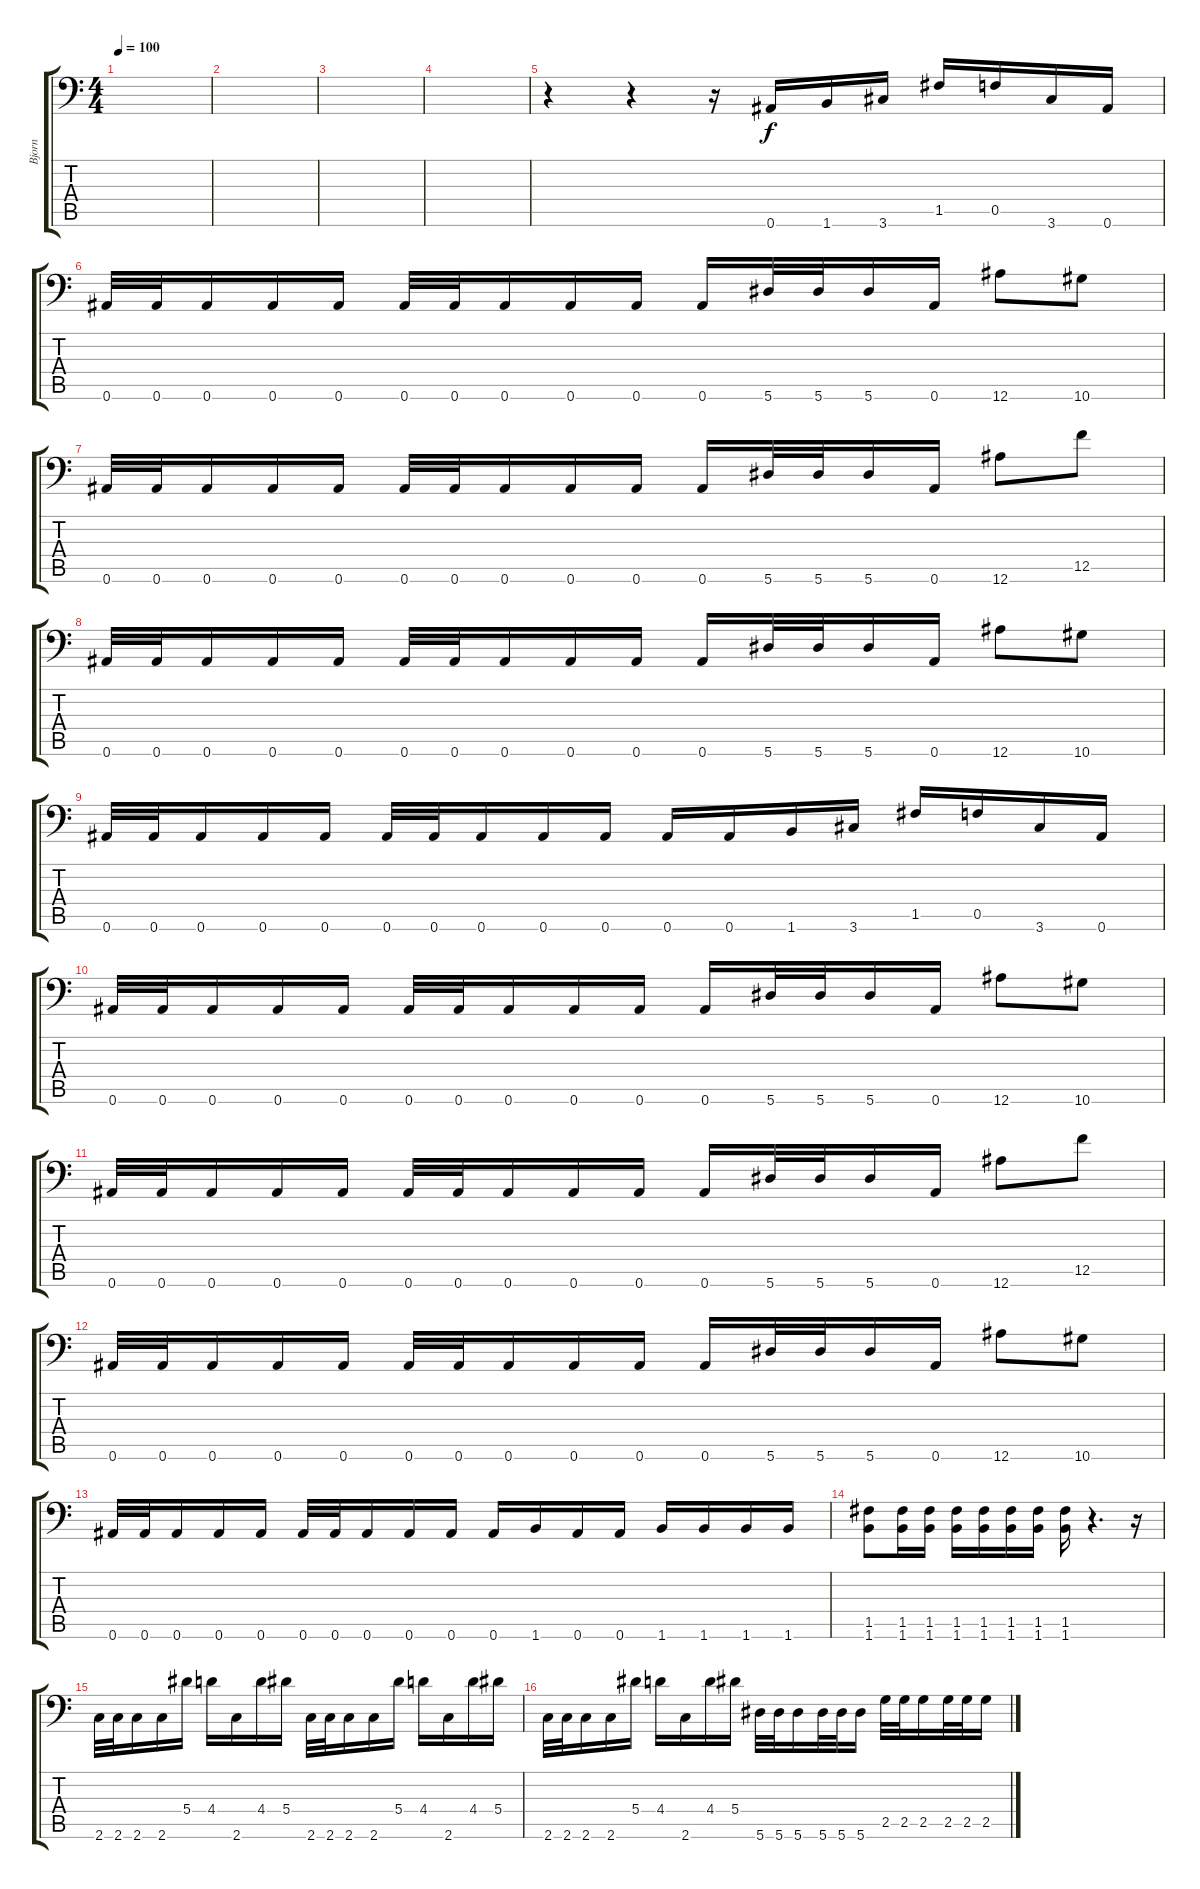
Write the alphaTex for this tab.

\track ("Bjorn" "Bjorn") {instrument distortionguitar}
\staff {score tabs}
\tuning (C4 G3 Eb3 Bb2 F2 Bb1) {hide}
\ts (4 4)
\tempo 100
\clef f4
\ks c
|
|
|
|
r.4 r.4 r.16 0.6.16 1.6.16 3.6.16 1.5.16 0.5.16 3.6.16 0.6.16 |
0.6.32 0.6.32 0.6.16 0.6.16 0.6.16 0.6.32 0.6.32 0.6.16 0.6.16 0.6.16 0.6.16 5.6.32 5.6.32 5.6.16 0.6.16 12.6.8 10.6.8 |
0.6.32 0.6.32 0.6.16 0.6.16 0.6.16 0.6.32 0.6.32 0.6.16 0.6.16 0.6.16 0.6.16 5.6.32 5.6.32 5.6.16 0.6.16 12.6.8 12.5.8 |
0.6.32 0.6.32 0.6.16 0.6.16 0.6.16 0.6.32 0.6.32 0.6.16 0.6.16 0.6.16 0.6.16 5.6.32 5.6.32 5.6.16 0.6.16 12.6.8 10.6.8 |
0.6.32 0.6.32 0.6.16 0.6.16 0.6.16 0.6.32 0.6.32 0.6.16 0.6.16 0.6.16 0.6.16 0.6.16 1.6.16 3.6.16 1.5.16 0.5.16 3.6.16 0.6.16 |
0.6.32 0.6.32 0.6.16 0.6.16 0.6.16 0.6.32 0.6.32 0.6.16 0.6.16 0.6.16 0.6.16 5.6.32 5.6.32 5.6.16 0.6.16 12.6.8 10.6.8 |
0.6.32 0.6.32 0.6.16 0.6.16 0.6.16 0.6.32 0.6.32 0.6.16 0.6.16 0.6.16 0.6.16 5.6.32 5.6.32 5.6.16 0.6.16 12.6.8 12.5.8 |
0.6.32 0.6.32 0.6.16 0.6.16 0.6.16 0.6.32 0.6.32 0.6.16 0.6.16 0.6.16 0.6.16 5.6.32 5.6.32 5.6.16 0.6.16 12.6.8 10.6.8 |
0.6.32 0.6.32 0.6.16 0.6.16 0.6.16 0.6.32 0.6.32 0.6.16 0.6.16 0.6.16 0.6.16 1.6.16 0.6.16 0.6.16 1.6.16 1.6.16 1.6.16 1.6.16 |
(1.5 1.6).8 (1.5 1.6).16 (1.5 1.6).16 (1.5 1.6).16 (1.5 1.6).16 (1.5 1.6).16 (1.5 1.6).16 (1.5 1.6).16 r.4{d} r.16 |
2.6.32 2.6.32 2.6.16 2.6.16 5.4.16 4.4.16 2.6.16 4.4.16 5.4.16 2.6.32 2.6.32 2.6.16 2.6.16 5.4.16 4.4.16 2.6.16 4.4.16 5.4.16 |
2.6.32 2.6.32 2.6.16 2.6.16 5.4.16 4.4.16 2.6.16 4.4.16 5.4.16 5.6.32 5.6.32 5.6.16 5.6.32 5.6.32 5.6.16 2.5.32 2.5.32 2.5.16 2.5.32 2.5.32 2.5.16
